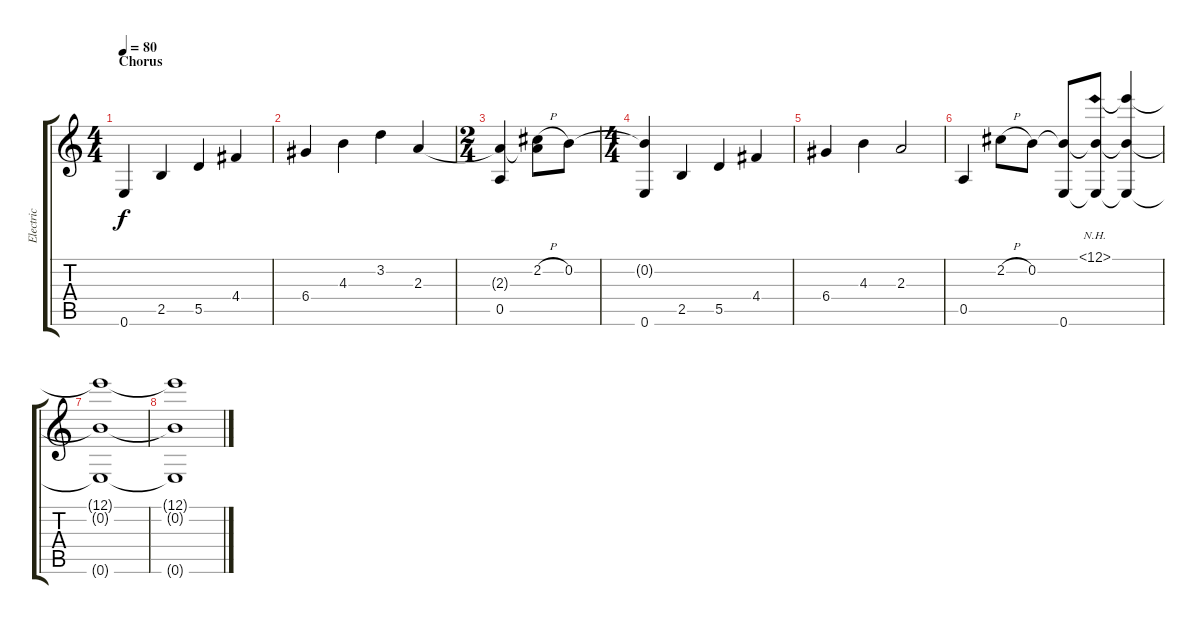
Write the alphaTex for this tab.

\track ("Electric" "Electric") {instrument overdrivenguitar}
\staff {score tabs}
\tuning (E4 B3 G3 D3 A2 E2) {hide}
\ts (4 4)
\section ("" "Chorus")
\tempo 80
\clef g2
\ks c
0.6.4{dy f} 2.5.4 5.5.4 4.4.4 |
6.4.4 4.3.4 3.2.4 2.3.4 |
\ts (2 4)
(2.3{t} 0.5).4 (2.2{h} 2.3{t}).8 0.2.8 |
\ts (4 4)
(0.2{t} 0.6).4 2.5.4 5.5.4 4.4.4 |
6.4.4 4.3.4 2.3.2 |
0.5.4 2.2{h}.8 0.2.8 (0.2{t} 0.6).8 (12.1{nh} 0.2{t} 0.6{t}).8 (12.1{t} 0.2{t} 0.6{t}).4 |
(12.1{t} 0.2{t} 0.6{t}).1 |
(12.1{t} 0.2{t} 0.6{t}).1
